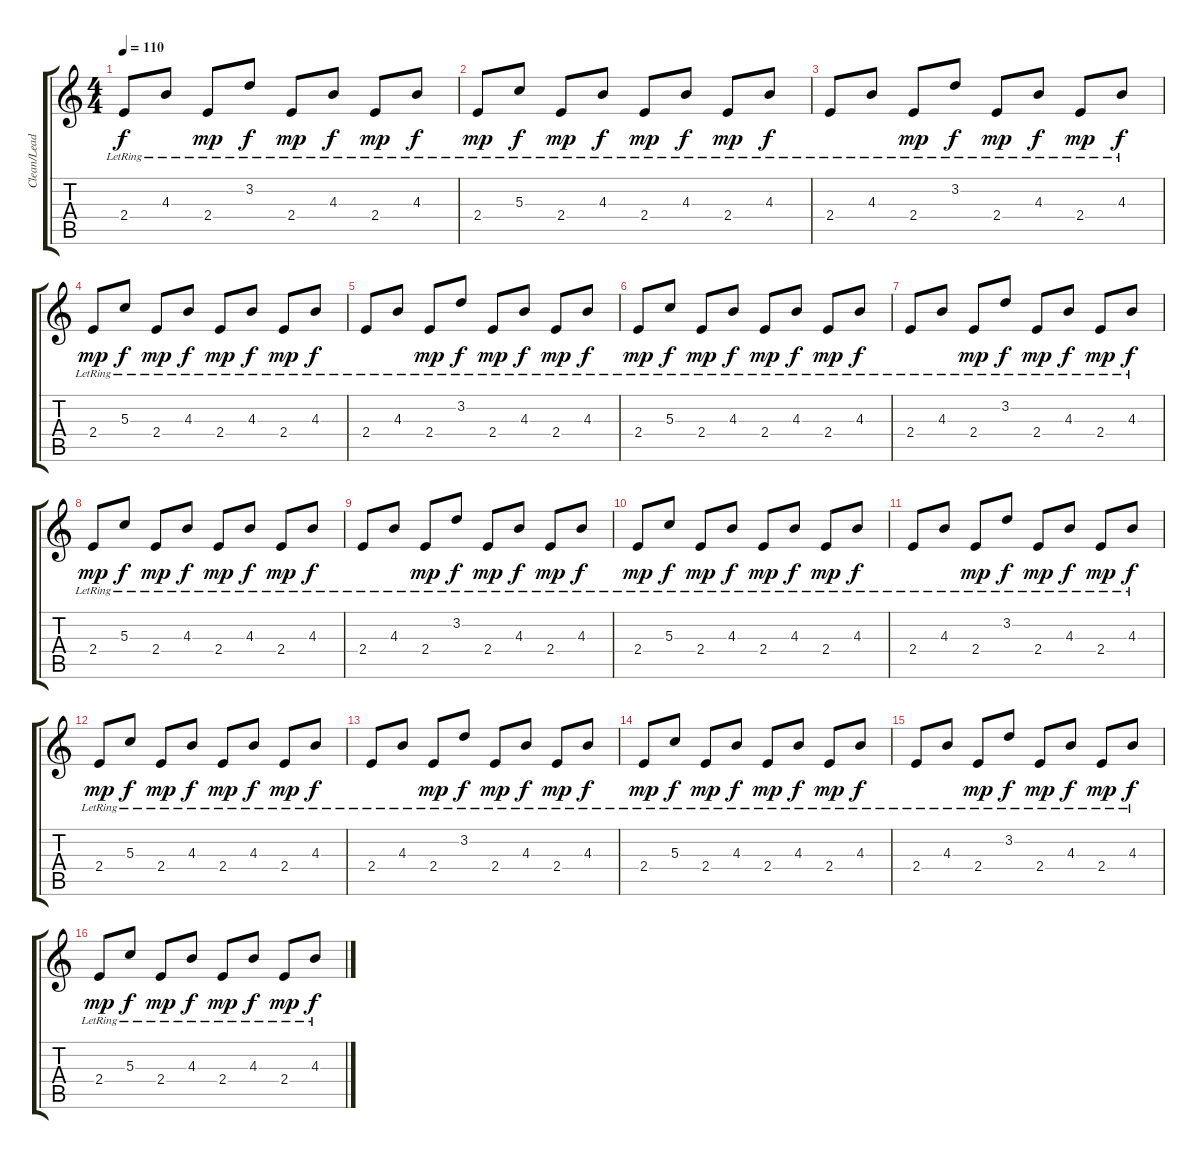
\track ("Clean/Lead Guitar" "Clean/Lead") {instrument electricguitarclean}
\staff {score tabs}
\tuning (E4 B3 G3 D3 A2 E2) {hide}
\ts (4 4)
\tempo 110
\clef g2
\ks c
2.4{lr}.8{dy f} 4.3{lr}.8 2.4{lr}.8{dy mp} 3.2{lr}.8{dy f} 2.4{lr}.8{dy mp} 4.3{lr}.8{dy f} 2.4{lr}.8{dy mp} 4.3{lr}.8{dy f} |
2.4{lr}.8{dy mp} 5.3{lr}.8{dy f} 2.4{lr}.8{dy mp} 4.3{lr}.8{dy f} 2.4{lr}.8{dy mp} 4.3{lr}.8{dy f} 2.4{lr}.8{dy mp} 4.3{lr}.8{dy f} |
2.4{lr}.8 4.3{lr}.8 2.4{lr}.8{dy mp} 3.2{lr}.8{dy f} 2.4{lr}.8{dy mp} 4.3{lr}.8{dy f} 2.4{lr}.8{dy mp} 4.3{lr}.8{dy f} |
2.4{lr}.8{dy mp} 5.3{lr}.8{dy f} 2.4{lr}.8{dy mp} 4.3{lr}.8{dy f} 2.4{lr}.8{dy mp} 4.3{lr}.8{dy f} 2.4{lr}.8{dy mp} 4.3{lr}.8{dy f} |
2.4{lr}.8 4.3{lr}.8 2.4{lr}.8{dy mp} 3.2{lr}.8{dy f} 2.4{lr}.8{dy mp} 4.3{lr}.8{dy f} 2.4{lr}.8{dy mp} 4.3{lr}.8{dy f} |
2.4{lr}.8{dy mp} 5.3{lr}.8{dy f} 2.4{lr}.8{dy mp} 4.3{lr}.8{dy f} 2.4{lr}.8{dy mp} 4.3{lr}.8{dy f} 2.4{lr}.8{dy mp} 4.3{lr}.8{dy f} |
2.4{lr}.8 4.3{lr}.8 2.4{lr}.8{dy mp} 3.2{lr}.8{dy f} 2.4{lr}.8{dy mp} 4.3{lr}.8{dy f} 2.4{lr}.8{dy mp} 4.3{lr}.8{dy f} |
2.4{lr}.8{dy mp} 5.3{lr}.8{dy f} 2.4{lr}.8{dy mp} 4.3{lr}.8{dy f} 2.4{lr}.8{dy mp} 4.3{lr}.8{dy f} 2.4{lr}.8{dy mp} 4.3{lr}.8{dy f} |
2.4{lr}.8 4.3{lr}.8 2.4{lr}.8{dy mp} 3.2{lr}.8{dy f} 2.4{lr}.8{dy mp} 4.3{lr}.8{dy f} 2.4{lr}.8{dy mp} 4.3{lr}.8{dy f} |
2.4{lr}.8{dy mp} 5.3{lr}.8{dy f} 2.4{lr}.8{dy mp} 4.3{lr}.8{dy f} 2.4{lr}.8{dy mp} 4.3{lr}.8{dy f} 2.4{lr}.8{dy mp} 4.3{lr}.8{dy f} |
2.4{lr}.8 4.3{lr}.8 2.4{lr}.8{dy mp} 3.2{lr}.8{dy f} 2.4{lr}.8{dy mp} 4.3{lr}.8{dy f} 2.4{lr}.8{dy mp} 4.3{lr}.8{dy f} |
2.4{lr}.8{dy mp} 5.3{lr}.8{dy f} 2.4{lr}.8{dy mp} 4.3{lr}.8{dy f} 2.4{lr}.8{dy mp} 4.3{lr}.8{dy f} 2.4{lr}.8{dy mp} 4.3{lr}.8{dy f} |
2.4{lr}.8 4.3{lr}.8 2.4{lr}.8{dy mp} 3.2{lr}.8{dy f} 2.4{lr}.8{dy mp} 4.3{lr}.8{dy f} 2.4{lr}.8{dy mp} 4.3{lr}.8{dy f} |
2.4{lr}.8{dy mp} 5.3{lr}.8{dy f} 2.4{lr}.8{dy mp} 4.3{lr}.8{dy f} 2.4{lr}.8{dy mp} 4.3{lr}.8{dy f} 2.4{lr}.8{dy mp} 4.3{lr}.8{dy f} |
2.4{lr}.8 4.3{lr}.8 2.4{lr}.8{dy mp} 3.2{lr}.8{dy f} 2.4{lr}.8{dy mp} 4.3{lr}.8{dy f} 2.4{lr}.8{dy mp} 4.3{lr}.8{dy f} |
2.4{lr}.8{dy mp} 5.3{lr}.8{dy f} 2.4{lr}.8{dy mp} 4.3{lr}.8{dy f} 2.4{lr}.8{dy mp} 4.3{lr}.8{dy f} 2.4{lr}.8{dy mp} 4.3{lr}.8{dy f}
